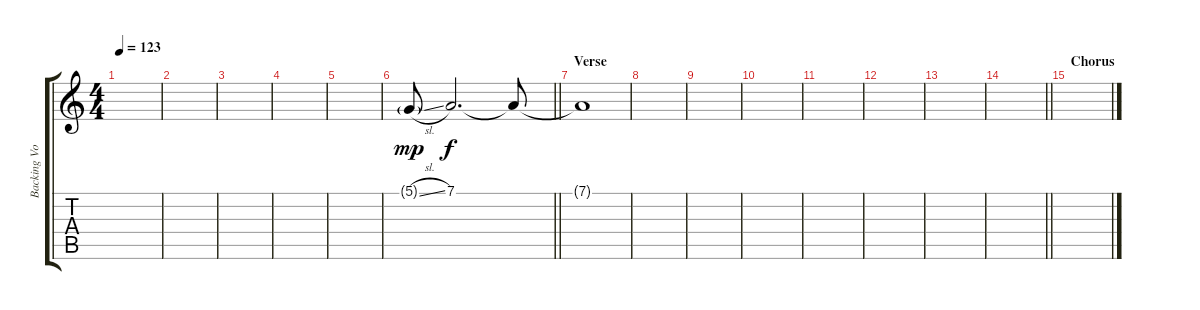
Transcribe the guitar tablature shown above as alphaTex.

\track ("Backing Vocals" "Backing Vo") {instrument choiraahs}
\staff {score tabs}
\tuning (D4 A3 F3 C3 G2 D2) {hide}
\ts (4 4)
\tempo 123
\clef g2
\ks c
|
|
|
|
|
\barLineRight lightlight
5.1{sl g}.8{dy mp} 7.1.2{d dy f} 7.1{t}.8 |
\section ("" "Verse")
7.1{t}.1 |
|
|
|
|
|
|
\barLineRight lightlight
|
\section ("" "Chorus")
